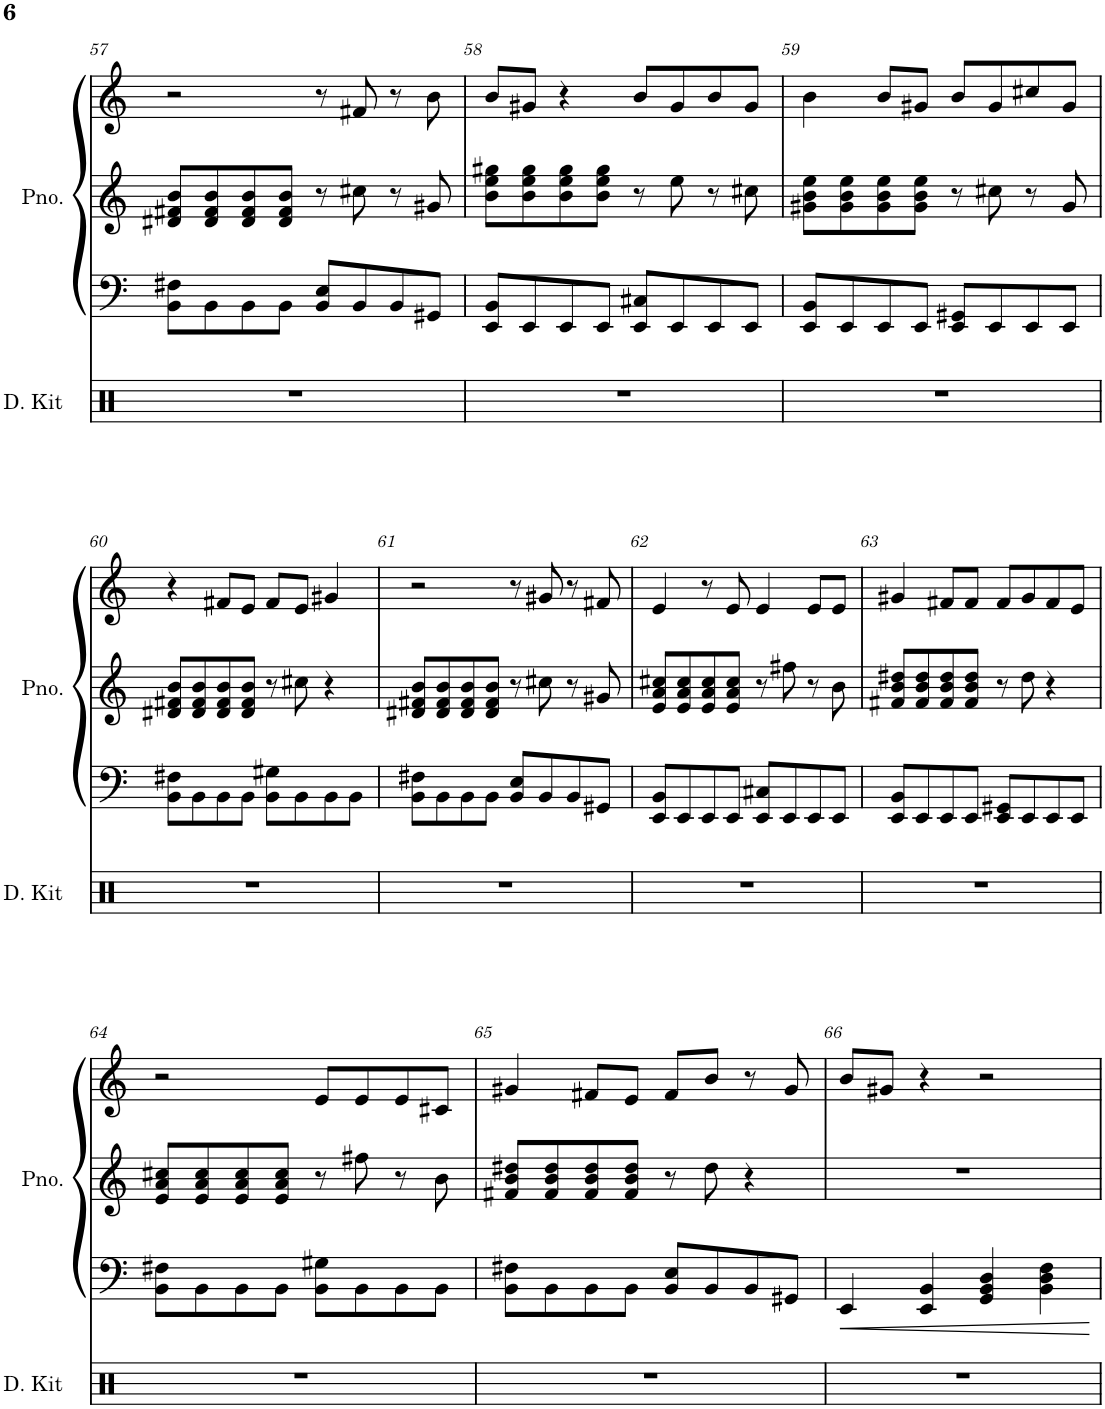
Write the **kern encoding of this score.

**kern	**kern	**kern	**kern
*part2	*part1	*part1	*part1
*staff4	*staff3	*staff2	*staff1
*I"Drum Kit	*I"Piano	*	*
*I'D. Kit	*I'Pno.	*	*
!!LO:PB:g=z
*clefX	*clefF4	*clefG2	*clefG2
*k[]	*k[]	*k[]	*k[]
*M4/4	*M4/4	*M4/4	*M4/4
=57	=57	=57	=57
1r	8BB\ 8F#X\L	8d#X/ 8f#X/ 8b/L	2r
.	8BB\	8d#/ 8f#/ 8b/	.
.	8BB\	8d#/ 8f#/ 8b/	.
.	8BB\J	8d#/ 8f#/ 8b/J	.
.	8BB/ 8E/L	8r	8r
.	8BB/	8cc#X\	8f#X/
.	8BB/	8r	8r
.	8GG#X/J	8g#X/	8b\
=58	=58	=58	=58
1r	8EE/ 8BB/L	8b\ 8ee\ 8gg#X\L	8b/L
.	8EE/	8b\ 8ee\ 8gg#\	8g#X/J
.	8EE/	8b\ 8ee\ 8gg#\	4r
.	8EE/J	8b\ 8ee\ 8gg#\J	.
.	8EE/ 8C#X/L	8r	8b/L
.	8EE/	8ee\	8g#/
.	8EE/	8r	8b/
.	8EE/J	8cc#X\	8g#/J
=59	=59	=59	=59
1r	8EE/ 8BB/L	8g#X\ 8b\ 8ee\L	4b\
.	8EE/	8g#\ 8b\ 8ee\	.
.	8EE/	8g#\ 8b\ 8ee\	8b/L
.	8EE/J	8g#\ 8b\ 8ee\J	8g#X/J
.	8EE/ 8GG#X/L	8r	8b/L
.	8EE/	8cc#X\	8g#/
.	8EE/	8r	8cc#X/
.	8EE/J	8g#/	8g#/J
!!LO:LB:g=z
=60	=60	=60	=60
1r	8BB\ 8F#X\L	8d#X/ 8f#X/ 8b/L	4r
.	8BB\	8d#/ 8f#/ 8b/	.
.	8BB\	8d#/ 8f#/ 8b/	8f#X/L
.	8BB\J	8d#/ 8f#/ 8b/J	8e/J
.	8BB\ 8G#X\L	8r	8f#/L
.	8BB\	8cc#X\	8e/J
.	8BB\	4r	4g#X/
.	8BB\J	.	.
=61	=61	=61	=61
1r	8BB\ 8F#X\L	8d#X/ 8f#X/ 8b/L	2r
.	8BB\	8d#/ 8f#/ 8b/	.
.	8BB\	8d#/ 8f#/ 8b/	.
.	8BB\J	8d#/ 8f#/ 8b/J	.
.	8BB/ 8E/L	8r	8r
.	8BB/	8cc#X\	8g#X/
.	8BB/	8r	8r
.	8GG#X/J	8g#X/	8f#X/
=62	=62	=62	=62
1r	8EE/ 8BB/L	8e/ 8a/ 8cc#X/L	4e/
.	8EE/	8e/ 8a/ 8cc#/	.
.	8EE/	8e/ 8a/ 8cc#/	8r
.	8EE/J	8e/ 8a/ 8cc#/J	8e/
.	8EE/ 8C#X/L	8r	4e/
.	8EE/	8ff#X\	.
.	8EE/	8r	8e/L
.	8EE/J	8b\	8e/J
=63	=63	=63	=63
1r	8EE/ 8BB/L	8f#X/ 8b/ 8dd#X/L	4g#X/
.	8EE/	8f#/ 8b/ 8dd#/	.
.	8EE/	8f#/ 8b/ 8dd#/	8f#X/L
.	8EE/J	8f#/ 8b/ 8dd#/J	8f#/J
.	8EE/ 8GG#X/L	8r	8f#/L
.	8EE/	8dd#\	8g#/
.	8EE/	4r	8f#/
.	8EE/J	.	8e/J
!!LO:LB:g=z
=64	=64	=64	=64
1r	8BB\ 8F#X\L	8e/ 8a/ 8cc#X/L	2r
.	8BB\	8e/ 8a/ 8cc#/	.
.	8BB\	8e/ 8a/ 8cc#/	.
.	8BB\J	8e/ 8a/ 8cc#/J	.
.	8BB\ 8G#X\L	8r	8e/L
.	8BB\	8ff#X\	8e/
.	8BB\	8r	8e/
.	8BB\J	8b\	8c#X/J
=65	=65	=65	=65
1r	8BB\ 8F#X\L	8f#X/ 8b/ 8dd#X/L	4g#X/
.	8BB\	8f#/ 8b/ 8dd#/	.
.	8BB\	8f#/ 8b/ 8dd#/	8f#X/L
.	8BB\J	8f#/ 8b/ 8dd#/J	8e/J
.	8BB/ 8E/L	8r	8f#/L
.	8BB/	8dd#\	8b/J
.	8BB/	4r	8r
.	8GG#X/J	.	8g#/
=66	=66	=66	=66
*	*k[]	*k[]	*k[]
1r	4EE/	1r	8b/L
.	.	.	8g#X/J
.	4EE/ 4BB/	.	4r
.	4GG/ 4BB/ 4D/	.	2r
.	4BB\ 4D\ 4F\	.	.
=	=	=	=
*-	*-	*-	*-
